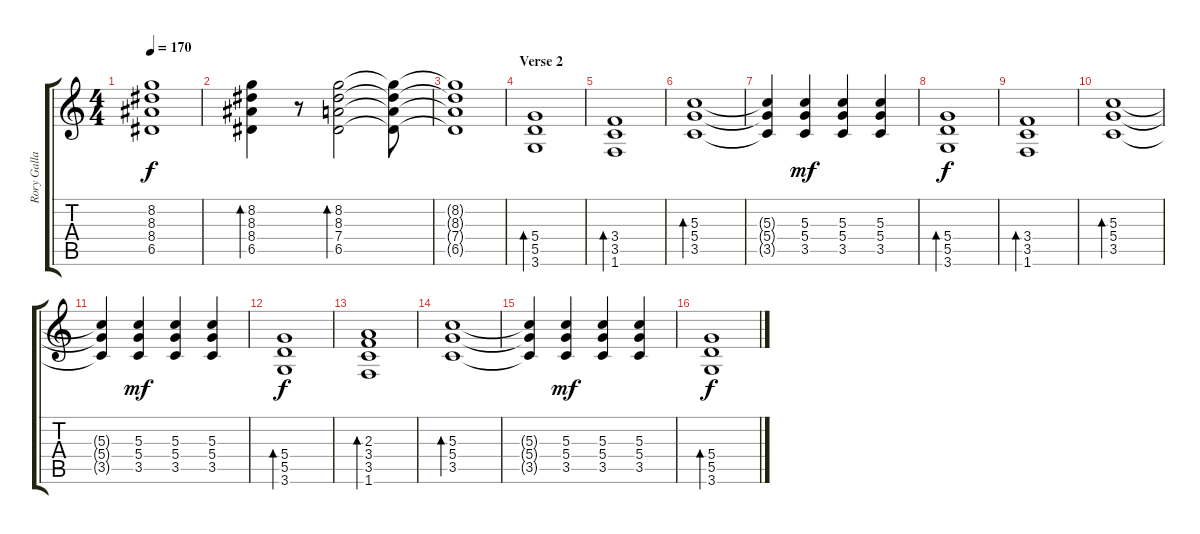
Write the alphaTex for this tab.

\track ("Rory Gallagher" "Rory Galla") {instrument distortionguitar}
\staff {score tabs}
\tuning (E4 B3 G3 D3 A2 E2) {hide}
\ts (4 4)
\tempo 170
\clef g2
\ks c
(8.2{t} 8.3{t} 8.4{t} 6.5{t}).1{dy f} |
(8.2 8.3 8.4 6.5).4{bd 120} r.8 (8.2 8.3 7.4 6.5).2{bd 240} (8.2{t} 8.3{t} 7.4{t} 6.5{t}).8{volume 11} |
(8.2{t} 8.3{t} 7.4{t} 6.5{t}).1 |
\section ("" "Verse 2")
(5.4 5.5 3.6).1{bd 240} |
(3.4 3.5 1.6).1{bd 240} |
(5.3 5.4 3.5).1{bd 240} |
(5.3{t} 5.4{t} 3.5{t}).4 (5.3 5.4 3.5).4{dy mf} (5.3 5.4 3.5).4 (5.3 5.4 3.5).4 |
(5.4 5.5 3.6).1{bd 240 dy f} |
(3.4 3.5 1.6).1{bd 240} |
(5.3 5.4 3.5).1{bd 240} |
(5.3{t} 5.4{t} 3.5{t}).4 (5.3 5.4 3.5).4{dy mf} (5.3 5.4 3.5).4 (5.3 5.4 3.5).4 |
(5.4 5.5 3.6).1{bd 240 dy f} |
(2.3 3.4 3.5 1.6).1{bd 240} |
(5.3 5.4 3.5).1{bd 240} |
(5.3{t} 5.4{t} 3.5{t}).4 (5.3 5.4 3.5).4{dy mf} (5.3 5.4 3.5).4 (5.3 5.4 3.5).4 |
(5.4 5.5 3.6).1{bd 240 dy f}
